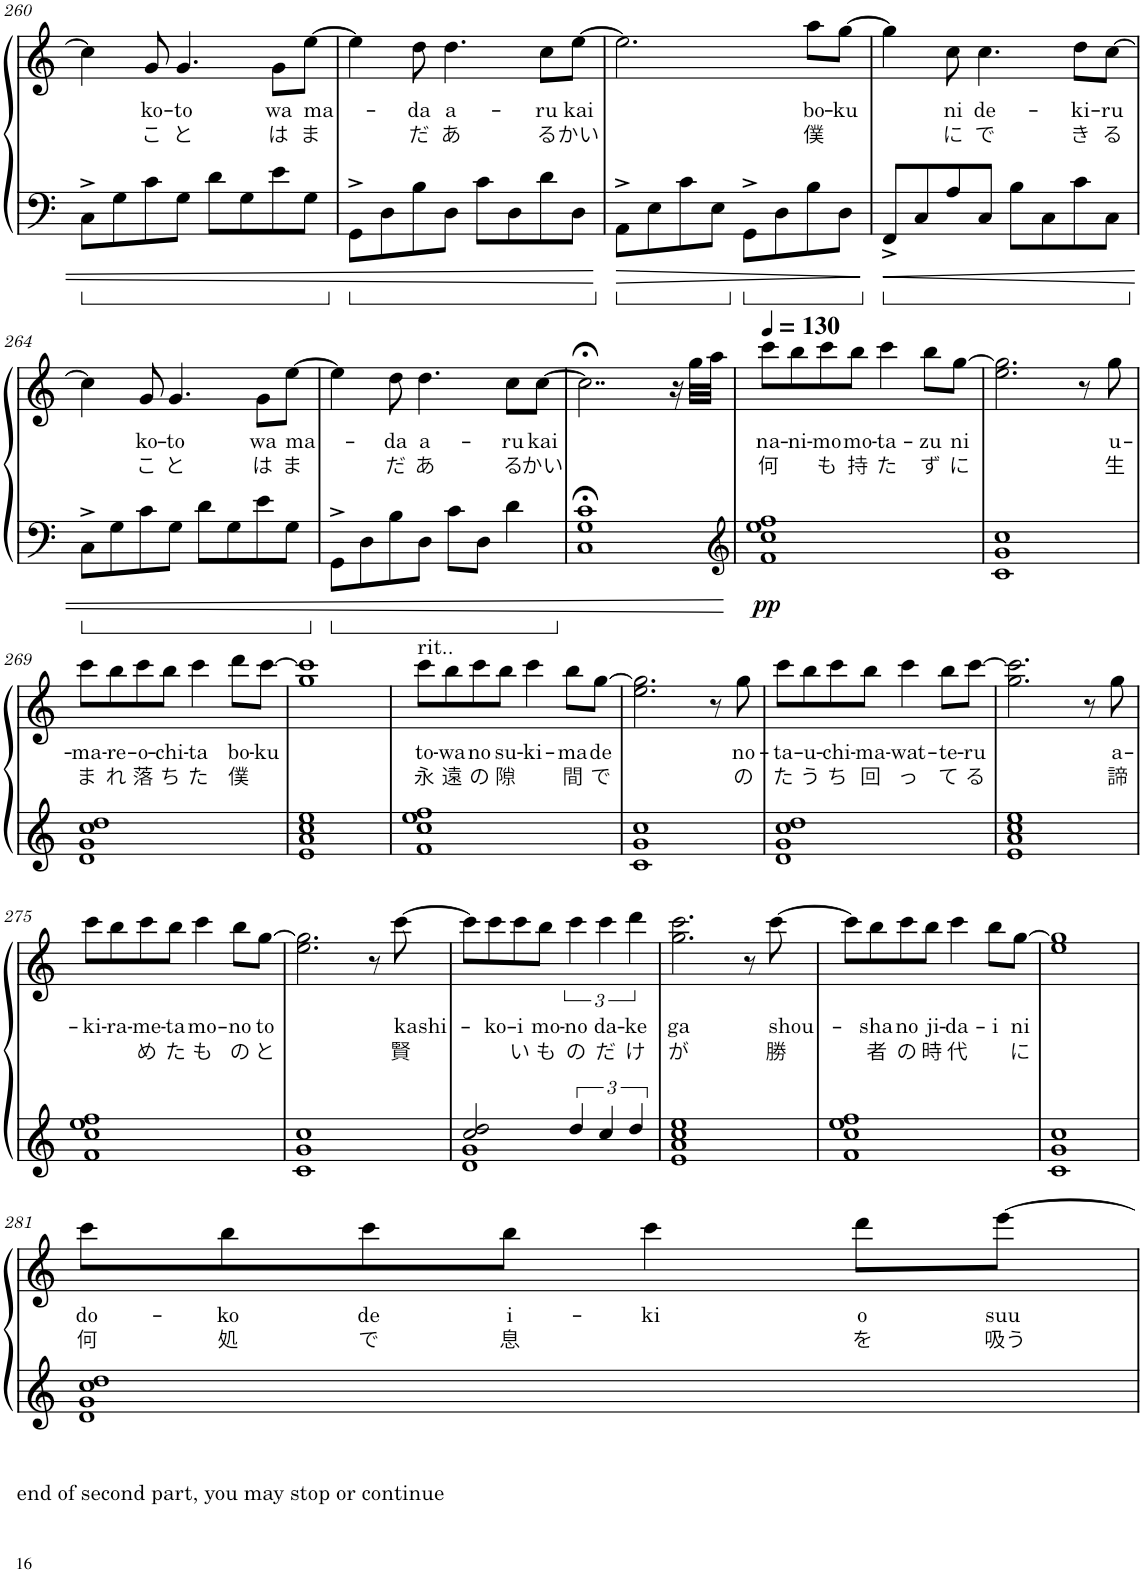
**kern	**kern	**text	**text	**dynam
*part1	*part1	*part1	*part1	*part1
*staff2	*staff1	*staff1	*staff1	*staff1/2
*I"Piano	*	*	*	*
*I'Pno.	*	*	*	*
!!LO:PB:g=z
*clefF4	*clefG2	*	*	*
*k[]	*k[]	*	*	*
*M4/4	*M4/4	*	*	*
=260	=260	=260	=260	=260
8C^\L	4cc\]	.	.	.
8G\	.	.	.	.
!	!	!LO:LY:b	!LO:LY:b	!
8c\	8g^/	ko-	こ	.
!	!	!LO:LY:b	!LO:LY:b	!
8G\J	4.g^/	-to	と	.
8d\L	.	.	.	.
8G\	.	.	.	.
!	!	!LO:LY:b	!LO:LY:b	!
8e\	8g^\L	wa	は	.
!	!	!LO:LY:b	!LO:LY:b	!
8G\J	[8ee^\J	ma-	ま	.
=261	=261	=261	=261	=261
8GG^\L	4ee\]	.	.	.
8D\	.	.	.	.
!	!	!LO:LY:b	!LO:LY:b	!
8B\	8dd^\	-da	だ	.
!	!	!LO:LY:b	!LO:LY:b	!
8D\J	4.dd^\	a-	あ	.
8c\L	.	.	.	.
8D\	.	.	.	.
!	!	!LO:LY:b	!LO:LY:b	!
8d\	8cc^\L	-ru	る	.
!	!	!LO:LY:b	!LO:LY:b	!
8D\J	[8ee^\J	kai	かい	.
=262	=262	=262	=262	=262
8AA^\L	2.ee\]	.	.	.
8E\	.	.	.	.
8c\	.	.	.	.
8E\J	.	.	.	.
8GG^\L	.	.	.	.
8D\	.	.	.	.
!	!	!LO:LY:b	!LO:LY:b	!
8B\	8aa\L	bo-	僕	.
!	!	!LO:LY:b	!	!
8D\J	[8gg\J	-ku	.	.
=263	=263	=263	=263	=263
8FF^/L	4gg\]	.	.	.
8C/	.	.	.	.
!	!	!LO:LY:b	!LO:LY:b	!
8A/	8cc\	ni	に	.
!	!	!LO:LY:b	!LO:LY:b	!
8C/J	4.cc\	de-	で	.
8B\L	.	.	.	.
8C\	.	.	.	.
!	!	!LO:LY:b	!LO:LY:b	!
8c\	8dd\L	-ki-	き	.
!	!	!LO:LY:b	!LO:LY:b	!
8C\J	[8cc\J	-ru	る	.
!!LO:LB:g=z
=264	=264	=264	=264	=264
8C^\L	4cc\]	.	.	.
8G\	.	.	.	.
!	!	!LO:LY:b	!LO:LY:b	!
8c\	8g/	ko-	こ	.
!	!	!LO:LY:b	!LO:LY:b	!
8G\J	4.g/	-to	と	.
8d\L	.	.	.	.
8G\	.	.	.	.
!	!	!LO:LY:b	!LO:LY:b	!
8e\	8g\L	wa	は	.
!	!	!LO:LY:b	!LO:LY:b	!
8G\J	[8ee\J	ma-	ま	.
=265	=265	=265	=265	=265
8GG^\L	4ee\]	.	.	.
8D\	.	.	.	.
!	!	!LO:LY:b	!LO:LY:b	!
8B\	8dd\	-da	だ	.
!	!	!LO:LY:b	!LO:LY:b	!
8D\J	4.dd\	a-	あ	.
8c\L	.	.	.	.
8D\J	.	.	.	.
!	!	!LO:LY:b	!LO:LY:b	!
4d\	8cc\L	-ru	る	.
!	!	!LO:LY:b	!LO:LY:b	!
.	[8cc\J	kai	かい	.
=266	=266	=266	=266	=266
1C;< 1G;< 1c;<	2..cc;<\]	.	.	.
.	16r	.	.	.
.	32gg\LLL	.	.	.
.	32aa\JJJ	.	.	.
=267	=267	=267	=267	=267
*clefG2	*	*	*	*
*	*MM130	*	*	*
!	!	!LO:LY:b	!LO:LY:b	!LO:DY:b=2
1f 1cc 1ee 1ff	8ccc\L	na-	何	pp
!	!	!LO:LY:b	!	!
.	8bb\	-ni-	.	.
!	!	!LO:LY:b	!LO:LY:b	!
.	8ccc\	-mo	も	.
!	!	!LO:LY:b	!LO:LY:b	!
.	8bb\J	mo-	持	.
!	!	!LO:LY:b	!LO:LY:b	!
.	4ccc\	-ta-	た	.
!	!	!LO:LY:b	!LO:LY:b	!
.	8bb\L	-zu	ず	.
!	!	!LO:LY:b	!LO:LY:b	!
.	[8gg\J	ni	に	.
=268	=268	=268	=268	=268
1c 1g 1cc	2.ee\ 2.gg\]	.	.	.
.	8r	.	.	.
!	!	!LO:LY:b	!LO:LY:b	!
.	8gg\	u-	生	.
!!LO:LB:g=z
=269	=269	=269	=269	=269
!	!	!LO:LY:b	!LO:LY:b	!
1d 1g 1cc 1dd	8ccc\L	-ma-	ま	.
!	!	!LO:LY:b	!LO:LY:b	!
.	8bb\	-re-	れ	.
!	!	!LO:LY:b	!LO:LY:b	!
.	8ccc\	-o-	落	.
!	!	!LO:LY:b	!LO:LY:b	!
.	8bb\J	-chi-	ち	.
!	!	!LO:LY:b	!LO:LY:b	!
.	4ccc\	-ta	た	.
!	!	!LO:LY:b	!LO:LY:b	!
.	8ddd\L	bo-	僕	.
!	!	!LO:LY:b	!	!
.	[8ccc\J	-ku	.	.
=270	=270	=270	=270	=270
1e 1a 1cc 1ee	1gg 1ccc]	.	.	.
=271	=271	=271	=271	=271
!	!LO:TX:a:t=rit..	!	!	!
!	!	!LO:LY:b	!LO:LY:b	!
1f 1cc 1ee 1ff	8ccc\L	to-	永	.
!	!	!LO:LY:b	!LO:LY:b	!
.	8bb\	-wa	遠	.
!	!	!LO:LY:b	!LO:LY:b	!
.	8ccc\	no	の	.
!	!	!LO:LY:b	!LO:LY:b	!
.	8bb\J	su-	隙	.
!	!	!LO:LY:b	!	!
.	4ccc\	-ki-	.	.
!	!	!LO:LY:b	!LO:LY:b	!
.	8bb\L	-ma	間	.
!	!	!LO:LY:b	!LO:LY:b	!
.	[8gg\J	de	で	.
=272	=272	=272	=272	=272
1c 1g 1cc	2.ee\ 2.gg\]	.	.	.
.	8r	.	.	.
!	!	!LO:LY:b	!LO:LY:b	!
.	8gg\	no-	の	.
=273	=273	=273	=273	=273
!	!	!LO:LY:b	!LO:LY:b	!
1d 1g 1cc 1dd	8ccc\L	-ta-	た	.
!	!	!LO:LY:b	!LO:LY:b	!
.	8bb\	-u-	う	.
!	!	!LO:LY:b	!LO:LY:b	!
.	8ccc\	-chi-	ち	.
!	!	!LO:LY:b	!LO:LY:b	!
.	8bb\J	-ma-	回	.
!	!	!LO:LY:b	!LO:LY:b	!
.	4ccc\	-wat-	っ	.
!	!	!LO:LY:b	!LO:LY:b	!
.	8bb\L	-te-	て	.
!	!	!LO:LY:b	!LO:LY:b	!
.	[8ccc\J	-ru	る	.
=274	=274	=274	=274	=274
1e 1a 1cc 1ee	2.gg\ 2.ccc\]	.	.	.
.	8r	.	.	.
!	!	!LO:LY:b	!LO:LY:b	!
.	8gg\	a-	諦	.
!!LO:LB:g=z
=275	=275	=275	=275	=275
!	!	!LO:LY:b	!	!
1f 1cc 1ee 1ff	8ccc\L	-ki-	.	.
!	!	!LO:LY:b	!	!
.	8bb\	-ra-	.	.
!	!	!LO:LY:b	!LO:LY:b	!
.	8ccc\	-me-	め	.
!	!	!LO:LY:b	!LO:LY:b	!
.	8bb\J	-ta	た	.
!	!	!LO:LY:b	!LO:LY:b	!
.	4ccc\	mo-	も	.
!	!	!LO:LY:b	!LO:LY:b	!
.	8bb\L	-no	の	.
!	!	!LO:LY:b	!LO:LY:b	!
.	[8gg\J	to	と	.
=276	=276	=276	=276	=276
1c 1g 1cc	2.ee\ 2.gg\]	.	.	.
.	8r	.	.	.
!	!	!LO:LY:b	!LO:LY:b	!
.	[8ccc\	kashi-	賢	.
=277	=277	=277	=277	=277
*^	*	*	*	*
2cc/ 2dd/	1d 1g	8ccc\L]	.	.	.
!	!	!	!LO:LY:b	!	!
.	.	8ccc\	-ko-	.	.
!	!	!	!LO:LY:b	!LO:LY:b	!
.	.	8ccc\	-i	い	.
!	!	!	!LO:LY:b	!LO:LY:b	!
.	.	8bb\J	mo-	も	.
!	!	!	!LO:LY:b	!LO:LY:b	!
6dd/	.	6ccc\	-no	の	.
!	!	!	!LO:LY:b	!LO:LY:b	!
6cc/	.	6ccc\	da-	だ	.
!	!	!	!LO:LY:b	!LO:LY:b	!
6dd/	.	6ddd\	-ke	け	.
*v	*v	*	*	*	*
=278	=278	=278	=278	=278
!	!	!LO:LY:b	!LO:LY:b	!
1e 1a 1cc 1ee	2.gg\ 2.ccc\	ga	が	.
.	8r	.	.	.
!	!	!LO:LY:b	!LO:LY:b	!
.	[8ccc\	shou-	勝	.
=279	=279	=279	=279	=279
1f 1cc 1ee 1ff	8ccc\L]	.	.	.
!	!	!LO:LY:b	!LO:LY:b	!
.	8bb\	-sha	者	.
!	!	!LO:LY:b	!LO:LY:b	!
.	8ccc\	no	の	.
!	!	!LO:LY:b	!LO:LY:b	!
.	8bb\J	ji-	時	.
!	!	!LO:LY:b	!LO:LY:b	!
.	4ccc\	-da-	代	.
!	!	!LO:LY:b	!	!
.	8bb\L	-i	.	.
!	!	!LO:LY:b	!LO:LY:b	!
.	[8gg\J	ni	に	.
=280	=280	=280	=280	=280
1c 1g 1cc	1ee 1gg]	.	.	.
!!LO:LB:g=z
=281	=281	=281	=281	=281
!LO:TX:b:t=end of second part, you may stop or continue	!	!	!	!
!	!	!LO:LY:b	!LO:LY:b	!
1d 1g 1cc 1dd	8ccc\L	do-	何	.
!	!	!LO:LY:b	!LO:LY:b	!
.	8bb\	-ko	処	.
!	!	!LO:LY:b	!LO:LY:b	!
.	8ccc\	de	で	.
!	!	!LO:LY:b	!LO:LY:b	!
.	8bb\J	i-	息	.
!	!	!LO:LY:b	!	!
.	4ccc\	-ki	.	.
!	!	!LO:LY:b	!LO:LY:b	!
.	8ddd\L	o	を	.
!	!	!LO:LY:b	!LO:LY:b	!
.	[8eee\J	suu	吸う	.
=	=	=	=	=
*-	*-	*-	*-	*-
